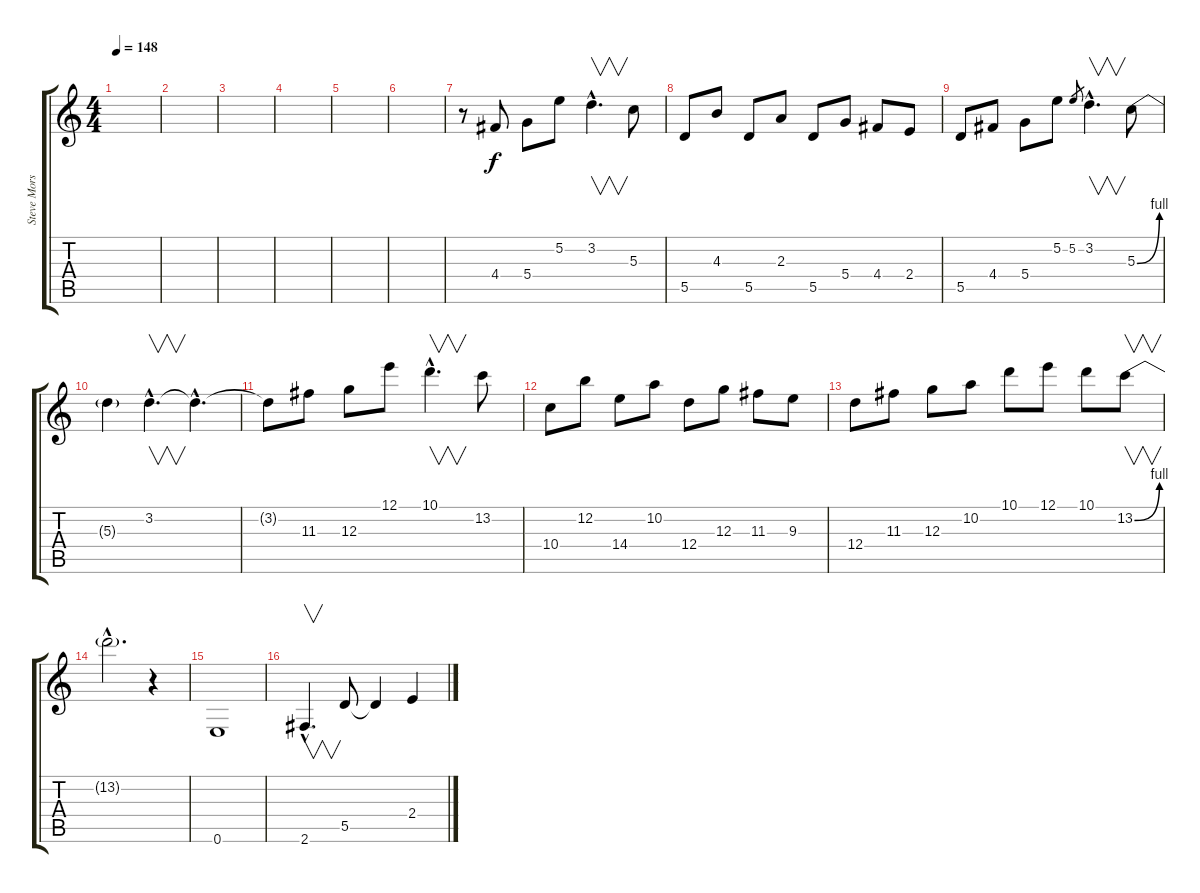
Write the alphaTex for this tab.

\track ("Steve Morse Solo & Rythmn" "Steve Mors") {instrument overdrivenguitar}
\staff {score tabs}
\tuning (E4 B3 G3 D3 A2 E2) {hide}
\ts (4 4)
\tempo 148
\clef g2
\ks c
|
|
|
|
|
|
r.8 4.4.8 5.4.8 5.2.8 3.2{hac}.4{v d} 5.3.8 |
5.5.8 4.3.8 5.5.8 2.3.8 5.5.8 5.4.8 4.4.8 2.4.8 |
5.5.8 4.4.8 5.4.8 5.2.8 5.2.8{gr} 3.2{hac}.4{v d} 5.3{be (bend 0 0 60 4)}.8 |
5.3{t}.4 3.2{hac}.4{v d} 3.2{hac t}.4{d} |
3.2{t}.8 11.3.8 12.3.8 12.1.8 10.1{hac}.4{v d} 13.2.8 |
10.4.8 12.2.8 14.4.8 10.2.8 12.4.8 12.3.8 11.3.8 9.3.8 |
12.4.8 11.3.8 12.3.8 10.2.8 10.1.8 12.1.8 10.1.8 13.2{be (bend 0 0 60 4)}.8{v} |
13.2{hac t}.2{d} r.4 |
0.6.1 |
2.6{hac}.4{v d} 5.5.8 5.5{t}.4 2.4.4
